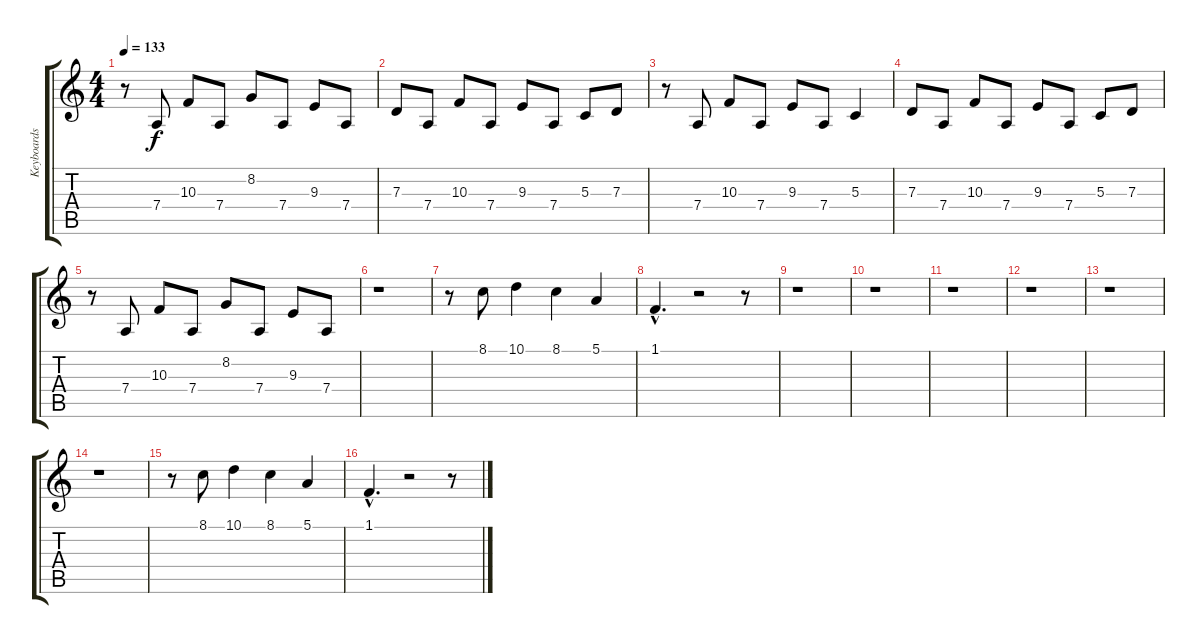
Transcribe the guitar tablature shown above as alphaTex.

\track ("Keyboards" "Keyboards") {instrument lead2sawtooth}
\staff {score tabs}
\tuning (E4 B3 G3 D3 A2 D2) {hide}
\ts (4 4)
\tempo 133
\clef g2
\ks c
r.8{dy f} 7.4.8 10.3.8 7.4.8 8.2.8 7.4.8 9.3.8 7.4.8 |
7.3.8 7.4.8 10.3.8 7.4.8 9.3.8 7.4.8 5.3.8 7.3.8 |
r.8 7.4.8 10.3.8 7.4.8 9.3.8 7.4.8 5.3.4 |
7.3.8 7.4.8 10.3.8 7.4.8 9.3.8 7.4.8 5.3.8 7.3.8 |
r.8 7.4.8 10.3.8 7.4.8 8.2.8 7.4.8 9.3.8 7.4.8 |
r.1 |
r.8 8.1.8{instrument lead1square} 10.1.4 8.1.4 5.1.4 |
1.1{hac}.4{d} r.2 r.8 |
r.1 |
r.1 |
r.1 |
r.1 |
r.1 |
r.1 |
r.8 8.1.8{instrument lead1square} 10.1.4 8.1.4 5.1.4 |
1.1{hac}.4{d} r.2 r.8
